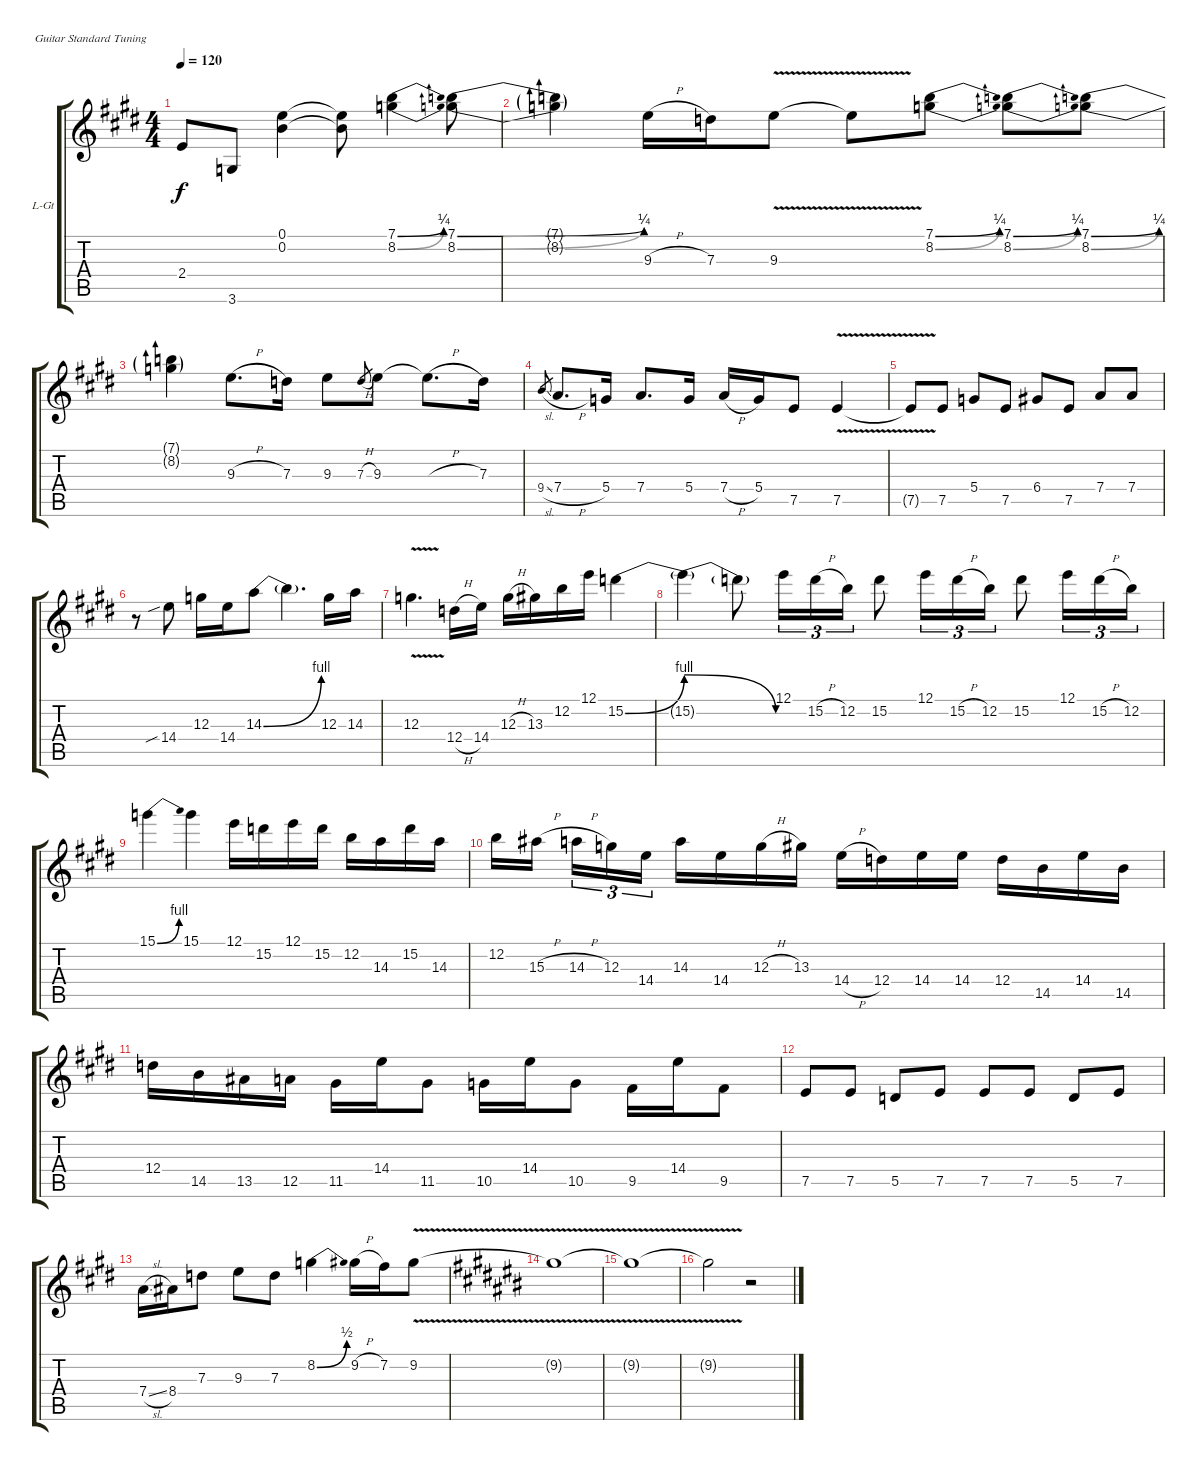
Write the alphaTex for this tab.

\defaultSystemsLayout 4
\bracketExtendMode groupsimilarinstruments
\firstSystemTrackNameOrientation horizontal
\otherSystemsTrackNameOrientation horizontal
\track ("Lead Guitar" "L-Gt") {instrument acousticguitarsteel}
\staff {score tabs}
\tuning (E4 B3 G3 D3 A2 E2)
\ts (4 4)
\tempo 120
\clef g2
\scale
0.430199
\ks e
2.4.8{dy f} 3.6.8 (0.2 0.1).4 (0.1{t} 0.2{t}).8 (7.1{be (bend 0 0 26.4 1)} 8.2{be (bend 0 0 21 1)}).4 (7.1{be (bend 0 0 15 1)} 8.2{be (bend 0 0 15 1)}).8 |
\scale
0.569801 (8.2{t} 7.1{t}).4 9.3{h}.16 7.3.16 9.3{v}.8 9.3{t}.8 (7.1{be (bend 0 0 15 1)} 8.2{be (bend 0 0 15 1)}).8 (7.1{be (bend 0 0 15 1)} 8.2{be (bend 0 0 15 1)}).8 (7.1{be (bend 0 0 15 1)} 8.2{be (bend 0 0 15 1)}).8 |
\scale
0.483333 (8.2{t} 7.1{t}).4 9.3{h}.8{d} 7.3.16 9.3.8 7.3{h}.8{gr} 9.3.8 9.3{h t}.8{d} 7.3.16 |
\scale
0.516667 9.4{sl}.8{gr} 7.4{h}.8{d} 5.4.16 7.4.8{d} 5.4.16 7.4{h}.16 5.4.16 7.5.8 7.5{v}.4 |
\scale
0.495751 7.5{v t}.8 7.5.8 5.4.8 7.5.8 6.4.8 7.5.8 7.4.8 7.4.8 |
\scale
0.504249 r.8 14.4{sib}.8 12.3.16 14.4.16 14.3{be (bend 0 0 18.599999999999998 4)}.8 14.3{t}.4{d} 12.3.16 14.3.16 |
\scale
0.41982 12.3{v}.4{d} 12.4{h}.16 14.4.16 12.3{h}.16 13.3.16 12.2.16 12.1.16 15.2{be (bend 0 0 12 4)}.4 |
\scale
0.58018 15.2{be (release 0 4 15 0) t}.4 15.2{t}.8 12.1.16{tu (3 2)} 15.2{h}.16{tu (3 2)} 12.2.16{tu (3 2)} 15.2.8 12.1.16{tu (3 2)} 15.2{h}.16{tu (3 2)} 12.2.16{tu (3 2)} 15.2.8 12.1.16{tu (3 2)} 15.2{h}.16{tu (3 2)} 12.2.16{tu (3 2)} |
\scale
0.342291 15.1{be (bend 0 0 10.2 4)}.4 15.1.4 12.1.16 15.2.16 12.1.16 15.2.16 12.2.16 14.3.16 15.2.16 14.3.16 |
\scale
0.657709 12.2.16 15.3{h}.16 14.3{h}.16{tu (3 2)} 12.3.16{tu (3 2)} 14.4.16{tu (3 2)} 14.3.16 14.4.16 12.3{h}.16 13.3.16 14.4{h}.16 12.4.16 14.4.16 14.4.16 12.4.16 14.5.16 14.4.16 14.5.16 |
\scale
0.678068 12.4.16 14.5.16 13.5.16 12.5.16 11.5.16 14.4.16 11.5.8 10.5.16 14.4.16 10.5.8 9.5.16 14.4.16 9.5.8 |
\scale
0.321932 7.5.8 7.5.8 5.5.8 7.5.8 7.5.8 7.5.8 5.5.8 7.5.8 |
\scale
0.644836 7.4{sl}.16 8.4.16 7.3.8 9.3.8 7.3.8 8.2{be (bend 0 0 13.2 2)}.4 9.2{h}.16 7.2.16 9.2{v}.8 |
\scale
0.355164
\ks c#
9.2{v t}.1 |
\scale
0.398693 9.2{v t}.1 |
\scale
0.601307 9.2{v t}.2 r.2
